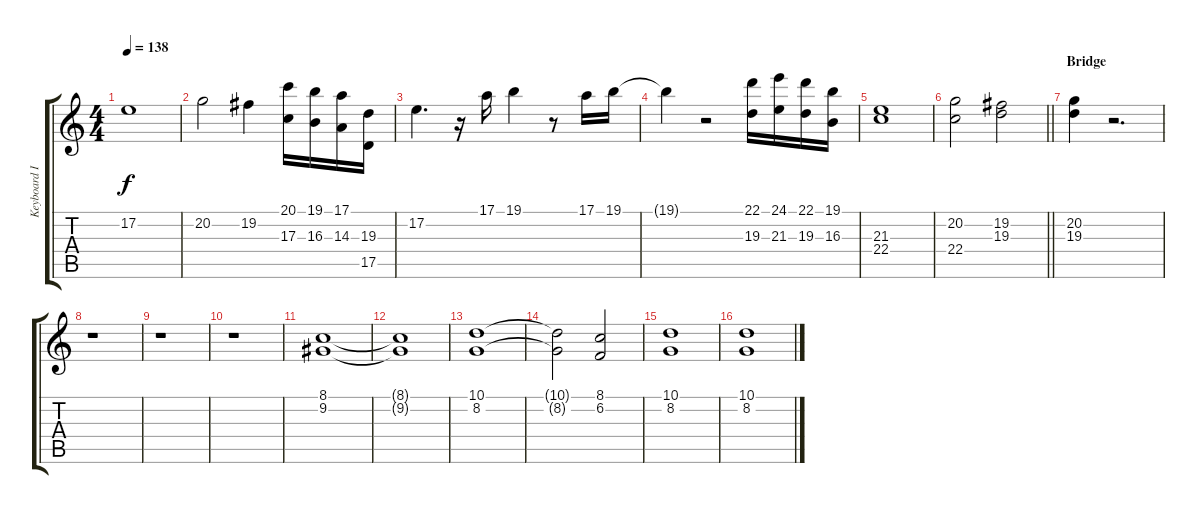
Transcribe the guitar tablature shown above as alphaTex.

\track ("Keyboard II" "Keyboard I") {instrument synthstrings1}
\staff {score tabs}
\tuning (E4 B3 G3 D3 A2 E2) {hide}
\ts (4 4)
\tempo 138
\clef g2
\ks c
17.2.1{dy f} |
20.2.2 19.2.4 (20.1 17.3).16 (19.1 16.3).16 (17.1 14.3).16 (19.3 17.5).16 |
17.2.4{d} r.16 17.1.16 19.1.4 r.8 17.1.16 19.1.16 |
19.1{t}.4 r.2 (22.1 19.3).16 (24.1 21.3).16 (22.1 19.3).16 (19.1 16.3).16 |
(21.3 22.4).1 |
\barLineRight lightlight
(20.2 22.4).2 (19.2 19.3).2 |
\section ("" "Bridge")
(20.2 19.3).4 r.2{d} |
r.1 |
r.1 |
r.1 |
(8.1 9.2).1 |
(8.1{t} 9.2{t}).1 |
(10.1 8.2).1 |
(10.1{t} 8.2{t}).2 (8.1 6.2).2 |
(10.1 8.2).1 |
(10.1 8.2).1
